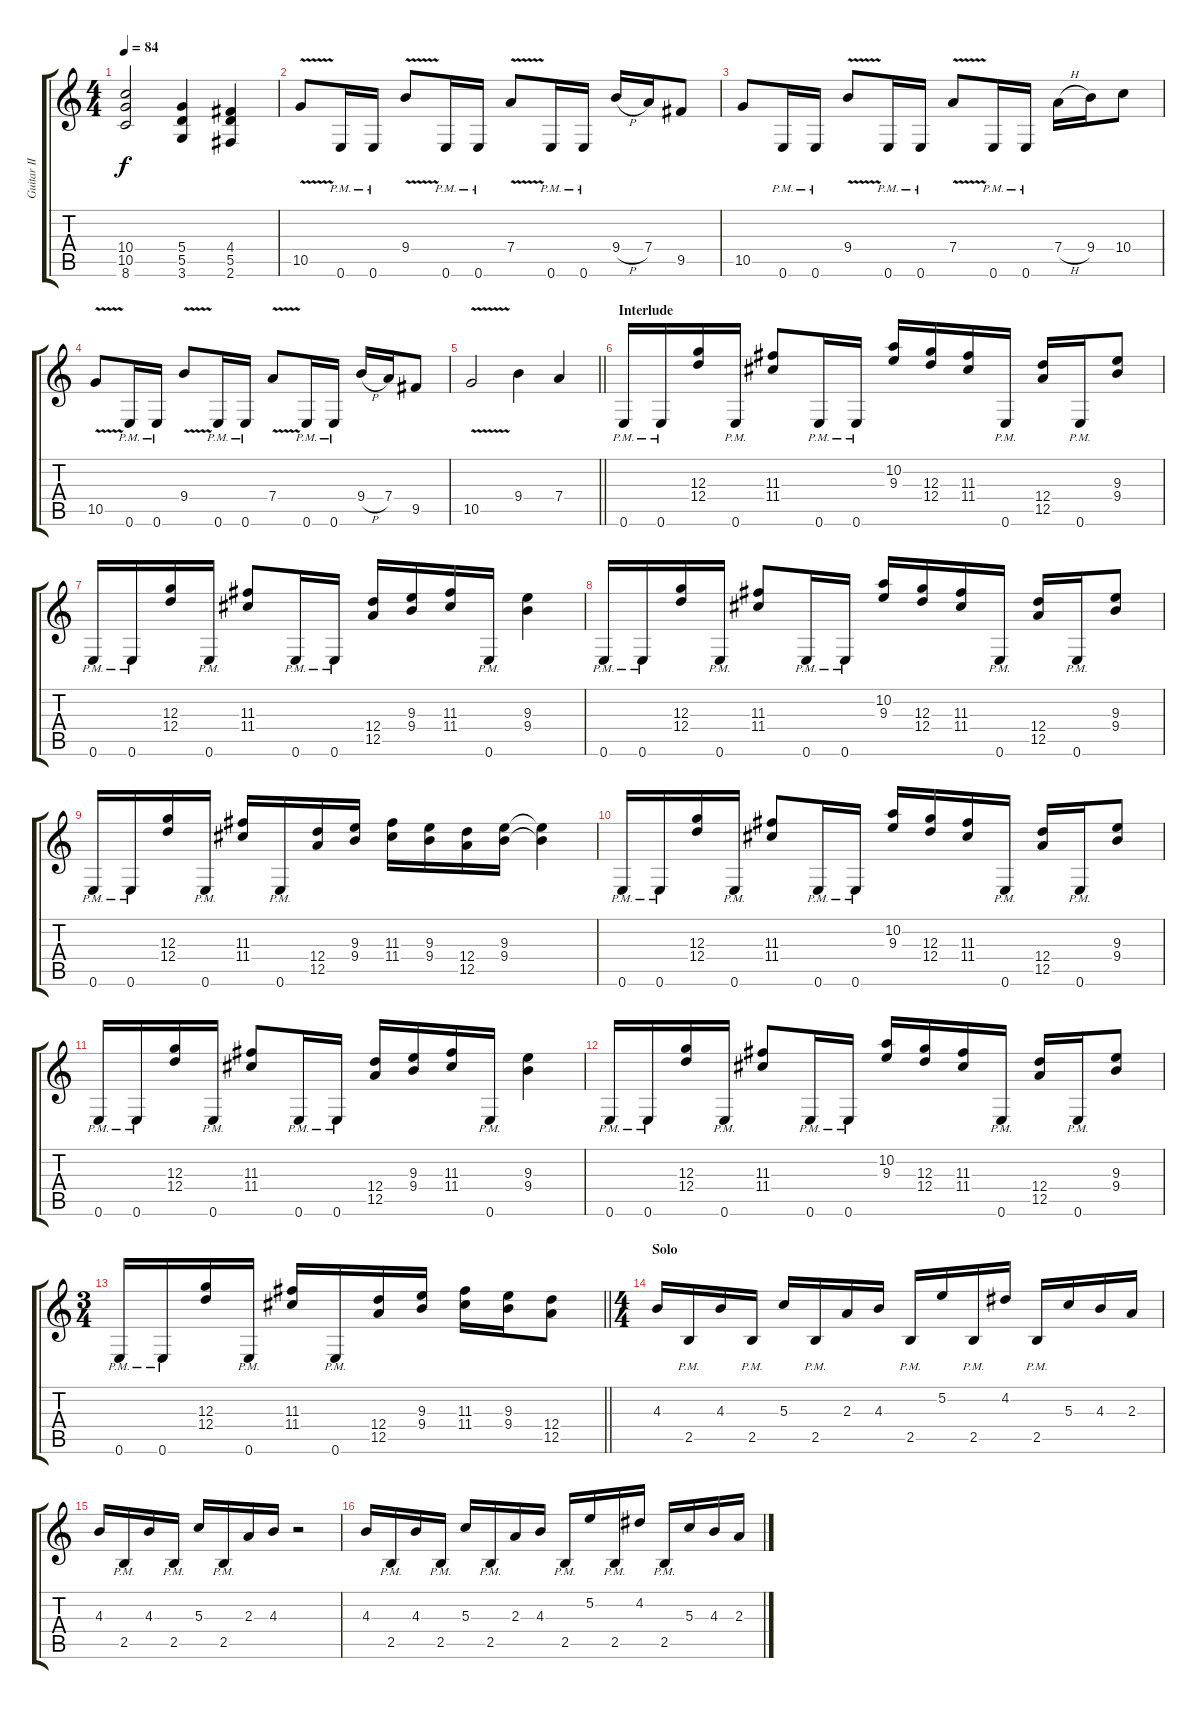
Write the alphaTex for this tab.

\track ("Guitar II" "Guitar II") {instrument overdrivenguitar}
\staff {score tabs}
\tuning (E4 B3 G3 D3 A2 E2) {hide}
\ts (4 4)
\tempo 84
\clef g2
\ks c
(10.4 10.5 8.6).2{dy f} (5.4 5.5 3.6).4 (4.4 5.5 2.6).4 |
10.5{v}.8 0.6{pm}.16 0.6{pm}.16 9.4{v}.8 0.6{pm}.16 0.6{pm}.16 7.4{v}.8 0.6{pm}.16 0.6{pm}.16 9.4{h}.16 7.4.16 9.5.8 |
10.5.8 0.6{pm}.16 0.6{pm}.16 9.4{v}.8 0.6{pm}.16 0.6{pm}.16 7.4{v}.8 0.6{pm}.16 0.6{pm}.16 7.4{h}.16 9.4.16 10.4.8 |
10.5{v}.8 0.6{pm}.16 0.6{pm}.16 9.4{v}.8 0.6{pm}.16 0.6{pm}.16 7.4{v}.8 0.6{pm}.16 0.6{pm}.16 9.4{h}.16 7.4.16 9.5.8 |
\barLineRight lightlight
10.5{v}.2 9.4.4 7.4.4 |
\section ("" "Interlude")
0.6{pm}.16 0.6{pm}.16 (12.3 12.4).16 0.6{pm}.16 (11.3 11.4).8 0.6{pm}.16 0.6{pm}.16 (10.2 9.3).16 (12.3 12.4).16 (11.3 11.4).16 0.6{pm}.16 (12.4 12.5).16 0.6{pm}.16 (9.3 9.4).8 |
0.6{pm}.16 0.6{pm}.16 (12.3 12.4).16 0.6{pm}.16 (11.3 11.4).8 0.6{pm}.16 0.6{pm}.16 (12.4 12.5).16 (9.3 9.4).16 (11.3 11.4).16 0.6{pm}.16 (9.3 9.4).4 |
0.6{pm}.16 0.6{pm}.16 (12.3 12.4).16 0.6{pm}.16 (11.3 11.4).8 0.6{pm}.16 0.6{pm}.16 (10.2 9.3).16 (12.3 12.4).16 (11.3 11.4).16 0.6{pm}.16 (12.4 12.5).16 0.6{pm}.16 (9.3 9.4).8 |
0.6{pm}.16 0.6{pm}.16 (12.3 12.4).16 0.6{pm}.16 (11.3 11.4).16 0.6{pm}.16 (12.4 12.5).16 (9.3 9.4).16 (11.3 11.4).16 (9.3 9.4).16 (12.4 12.5).16 (9.3 9.4).16 (9.3{t} 9.4{t}).4 |
0.6{pm}.16 0.6{pm}.16 (12.3 12.4).16 0.6{pm}.16 (11.3 11.4).8 0.6{pm}.16 0.6{pm}.16 (10.2 9.3).16 (12.3 12.4).16 (11.3 11.4).16 0.6{pm}.16 (12.4 12.5).16 0.6{pm}.16 (9.3 9.4).8 |
0.6{pm}.16 0.6{pm}.16 (12.3 12.4).16 0.6{pm}.16 (11.3 11.4).8 0.6{pm}.16 0.6{pm}.16 (12.4 12.5).16 (9.3 9.4).16 (11.3 11.4).16 0.6{pm}.16 (9.3 9.4).4 |
0.6{pm}.16 0.6{pm}.16 (12.3 12.4).16 0.6{pm}.16 (11.3 11.4).8 0.6{pm}.16 0.6{pm}.16 (10.2 9.3).16 (12.3 12.4).16 (11.3 11.4).16 0.6{pm}.16 (12.4 12.5).16 0.6{pm}.16 (9.3 9.4).8 |
\ts (3 4)
\barLineRight lightlight
0.6{pm}.16 0.6{pm}.16 (12.3 12.4).16 0.6{pm}.16 (11.3 11.4).16 0.6{pm}.16 (12.4 12.5).16 (9.3 9.4).16 (11.3 11.4).16 (9.3 9.4).16 (12.4 12.5).8 |
\ts (4 4)
\section ("" "Solo")
4.3.16 2.5{pm}.16 4.3.16 2.5{pm}.16 5.3.16 2.5{pm}.16 2.3.16 4.3.16 2.5{pm}.16 5.2.16 2.5{pm}.16 4.2.16 2.5{pm}.16 5.3.16 4.3.16 2.3.16 |
4.3.16 2.5{pm}.16 4.3.16 2.5{pm}.16 5.3.16 2.5{pm}.16 2.3.16 4.3.16 r.2 |
4.3.16 2.5{pm}.16 4.3.16 2.5{pm}.16 5.3.16 2.5{pm}.16 2.3.16 4.3.16 2.5{pm}.16 5.2.16 2.5{pm}.16 4.2.16 2.5{pm}.16 5.3.16 4.3.16 2.3.16
